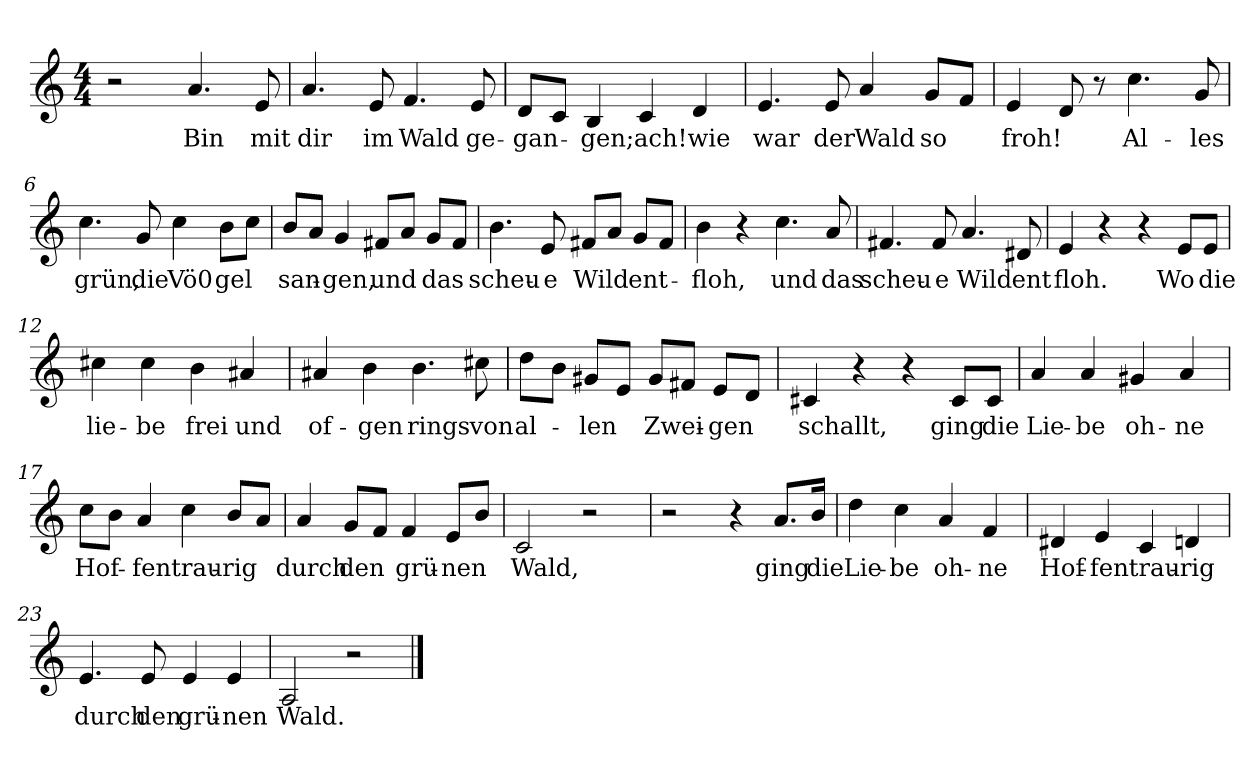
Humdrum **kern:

**kern	**text
*part1	*part1
*staff1	*staff1
*clefG2	*
*k[]	*
*M4/4	*
=1	=1
2r	.
!	!LO:LY:b
4.a/	Bin
!	!LO:LY:b
8e/	mit
=2	=2
!	!LO:LY:b
4.a/	dir
!	!LO:LY:b
8e/	im
!	!LO:LY:b
4.f/	Wald
!	!LO:LY:b
8e/	ge-
=3	=3
!	!LO:LY:b
8d/L	-gan-
8c/J	.
!	!LO:LY:b
4B/	-gen;
!	!LO:LY:b
4c/	ach!
!	!LO:LY:b
4d/	wie
=4	=4
!	!LO:LY:b
4.e/	war
!	!LO:LY:b
8e/	der
!	!LO:LY:b
4a/	Wald
!	!LO:LY:b
8g/L	so
8f/J	.
=5	=5
!	!LO:LY:b
4e/	froh!
8d/	.
8r	.
!	!LO:LY:b
4.cc\	Al-
!	!LO:LY:b
8g/	-les
=6	=6
!	!LO:LY:b
4.cc\	grün,
!	!LO:LY:b
8g/	die
!	!LO:LY:b
4cc\	Vö0
!	!LO:LY:b
8b\L	-gel
8cc\J	.
!!LO:LB:g=z
=7	=7
!	!LO:LY:b
8b/L	san-
8a/J	.
!	!LO:LY:b
4g/	-gen,
!	!LO:LY:b
8f#X/L	und
8a/J	.
!	!LO:LY:b
8g/L	das
8f#/J	.
=8	=8
!	!LO:LY:b
4.b\	scheu-
!	!LO:LY:b
8e/	-e
!	!LO:LY:b
8f#X/L	Wild
8a/J	.
!	!LO:LY:b
8g/L	ent-
8f#/J	.
=9	=9
!	!LO:LY:b
4b\	-floh,
4r	.
!	!LO:LY:b
4.cc\	und
!	!LO:LY:b
8a/	das
=10	=10
!	!LO:LY:b
4.f#X/	scheu-
!	!LO:LY:b
8f#/	-e
!	!LO:LY:b
4.a/	Wild
!	!LO:LY:b
8d#X/	ent
=11	=11
!	!LO:LY:b
4e/	-floh.
4r	.
4r	.
!	!LO:LY:b
8e/L	Wo
!	!LO:LY:b
8e/J	die
=12	=12
!	!LO:LY:b
4cc#X\	lie-
!	!LO:LY:b
4cc#\	-be
!	!LO:LY:b
4b\	frei
!	!LO:LY:b
4a#X/	und
!!LO:LB:g=z
=13	=13
!	!LO:LY:b
4a#X/	of-
!	!LO:LY:b
4b\	-gen
!	!LO:LY:b
4.b\	rings
!	!LO:LY:b
8cc#X\	von
=14	=14
!	!LO:LY:b
8dd\L	al-
8b\J	.
!	!LO:LY:b
8g#X/L	-len
8e/J	.
!	!LO:LY:b
8g#/L	Zwei-
8f#X/J	.
!	!LO:LY:b
8e/L	-gen
8d/J	.
=15	=15
!	!LO:LY:b
4c#X/	schallt,
4r	.
4r	.
!	!LO:LY:b
8c#/L	ging
!	!LO:LY:b
8c#/J	die
=16	=16
!	!LO:LY:b
4a/	Lie-
!	!LO:LY:b
4a/	-be
!	!LO:LY:b
4g#X/	oh-
!	!LO:LY:b
4a/	-ne
=17	=17
!	!LO:LY:b
8cc\L	Hof-
8b\J	.
!	!LO:LY:b
4a/	-fen
!	!LO:LY:b
4cc\	trau-
!	!LO:LY:b
8b/L	-rig
8a/J	.
=18	=18
!	!LO:LY:b
4a/	durch
!	!LO:LY:b
8g/L	den
8f/J	.
!	!LO:LY:b
4f/	grü-
!	!LO:LY:b
8e/L	-nen
8b/J	.
=19	=19
!	!LO:LY:b
2c/	Wald,
2r	.
!!LO:LB:g=z
=20	=20
2r	.
4r	.
!	!LO:LY:b
8.a/L	ging
!	!LO:LY:b
16b/Jk	die
=21	=21
!	!LO:LY:b
4dd\	Lie-
!	!LO:LY:b
4cc\	-be
!	!LO:LY:b
4a/	oh-
!	!LO:LY:b
4f/	-ne
=22	=22
!	!LO:LY:b
4d#X/	Hof-
!	!LO:LY:b
4e/	-fen
!	!LO:LY:b
4c/	trau-
!	!LO:LY:b
4dn/	-rig
=23	=23
!	!LO:LY:b
4.e/	durch
!	!LO:LY:b
8e/	den
!	!LO:LY:b
4e/	grü-
!	!LO:LY:b
4e/	-nen
=24	=24
!	!LO:LY:b
2A/	Wald.
2r	.
==	==
*-	*-
